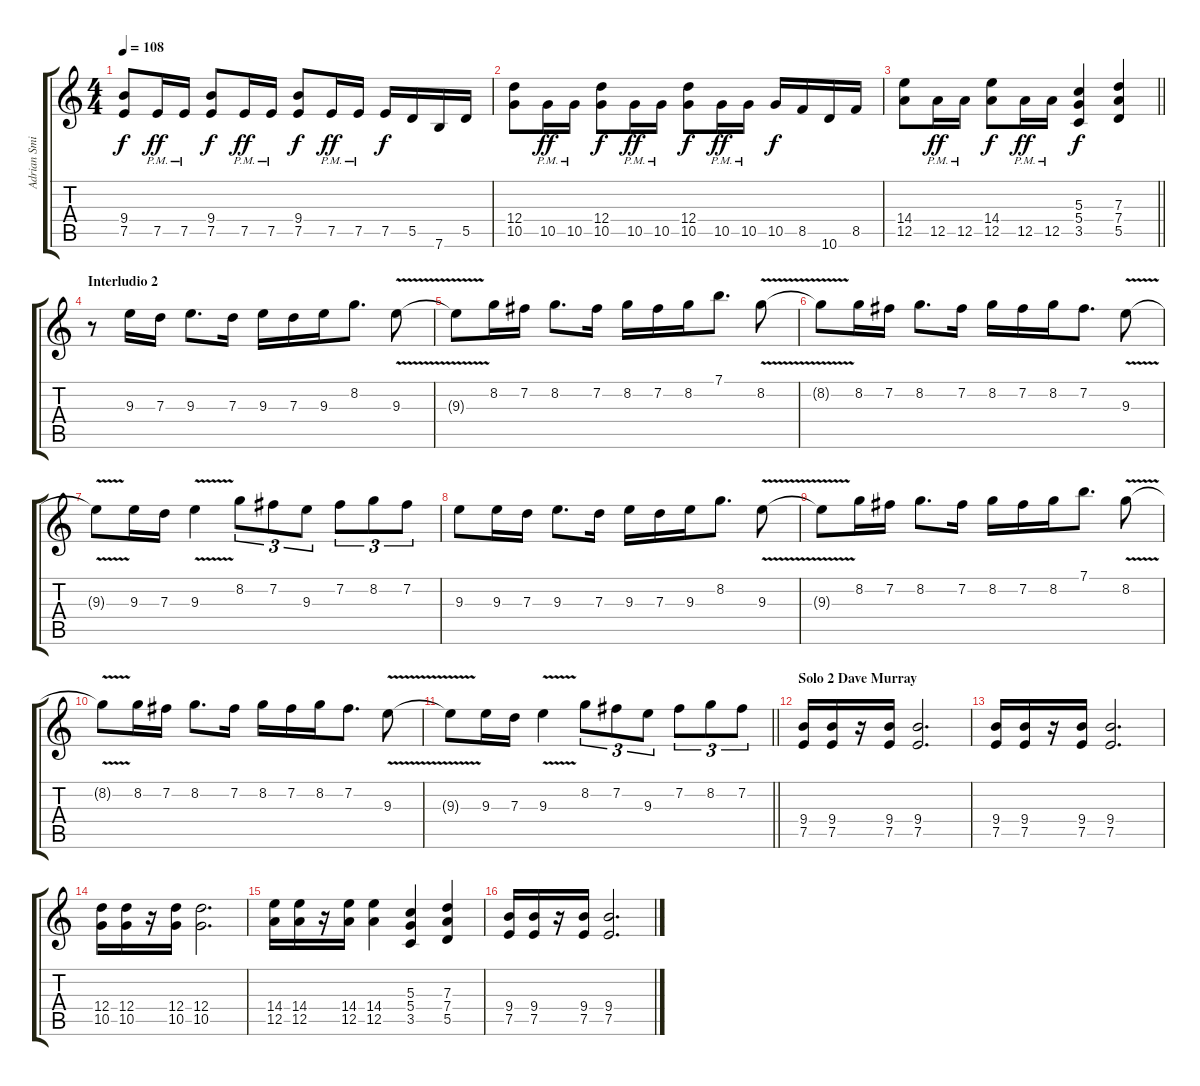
\track ("Adrian Smith" "Adrian Smi") {instrument distortionguitar}
\staff {score tabs}
\tuning (E4 B3 G3 D3 A2 E2) {hide}
\ts (4 4)
\tempo 108
\clef g2
\ks c
(9.4 7.5).8{dy f} 7.5{pm}.16{dy ff} 7.5{pm}.16 (9.4 7.5).8{dy f} 7.5{pm}.16{dy ff} 7.5{pm}.16 (9.4 7.5).8{dy f} 7.5{pm}.16{dy ff} 7.5{pm}.16 7.5.16{dy f} 5.5.16 7.6.16 5.5.16 |
(12.4 10.5).8 10.5{pm}.16{dy ff} 10.5{pm}.16 (12.4 10.5).8{dy f} 10.5{pm}.16{dy ff} 10.5{pm}.16 (12.4 10.5).8{dy f} 10.5{pm}.16{dy ff} 10.5{pm}.16 10.5.16{dy f} 8.5.16 10.6.16 8.5.16 |
\barLineRight lightlight
(14.4 12.5).8 12.5{pm}.16{dy ff} 12.5{pm}.16 (14.4 12.5).8{dy f} 12.5{pm}.16{dy ff} 12.5{pm}.16 (5.3 5.4 3.5).4{dy f} (7.3 7.4 5.5).4 |
\section ("" "Interludio 2")
r.8 9.3.16 7.3.16 9.3.8{d} 7.3.16 9.3.16 7.3.16 9.3.16 8.2.8{d} 9.3{v}.8 |
9.3{t}.8 8.2.16 7.2.16 8.2.8{d} 7.2.16 8.2.16 7.2.16 8.2.16 7.1.8{d} 8.2{v}.8 |
8.2{t}.8 8.2.16 7.2.16 8.2.8{d} 7.2.16 8.2.16 7.2.16 8.2.16 7.2.8{d} 9.3{v}.8 |
9.3{t}.8 9.3.16 7.3.16 9.3{v}.4 8.2.8{tu (3 2)} 7.2.8{tu (3 2)} 9.3.8{tu (3 2)} 7.2.8{tu (3 2)} 8.2.8{tu (3 2)} 7.2.8{tu (3 2)} |
9.3.8 9.3.16 7.3.16 9.3.8{d} 7.3.16 9.3.16 7.3.16 9.3.16 8.2.8{d} 9.3{v}.8 |
9.3{t}.8 8.2.16 7.2.16 8.2.8{d} 7.2.16 8.2.16 7.2.16 8.2.16 7.1.8{d} 8.2{v}.8 |
8.2{t}.8 8.2.16 7.2.16 8.2.8{d} 7.2.16 8.2.16 7.2.16 8.2.16 7.2.8{d} 9.3{v}.8 |
\barLineRight lightlight
9.3{t}.8 9.3.16 7.3.16 9.3{v}.4 8.2.8{tu (3 2)} 7.2.8{tu (3 2)} 9.3.8{tu (3 2)} 7.2.8{tu (3 2)} 8.2.8{tu (3 2)} 7.2.8{tu (3 2)} |
\section ("" "Solo 2 Dave Murray")
(9.4 7.5).16 (9.4 7.5).16 r.16 (9.4 7.5).16 (9.4 7.5).2{d} |
(9.4 7.5).16 (9.4 7.5).16 r.16 (9.4 7.5).16 (9.4 7.5).2{d} |
(12.4 10.5).16 (12.4 10.5).16 r.16 (12.4 10.5).16 (12.4 10.5).2{d} |
(14.4 12.5).16 (14.4 12.5).16 r.16 (14.4 12.5).16 (14.4 12.5).4 (5.3 5.4 3.5).4 (7.3 7.4 5.5).4 |
(9.4 7.5).16 (9.4 7.5).16 r.16 (9.4 7.5).16 (9.4 7.5).2{d}
